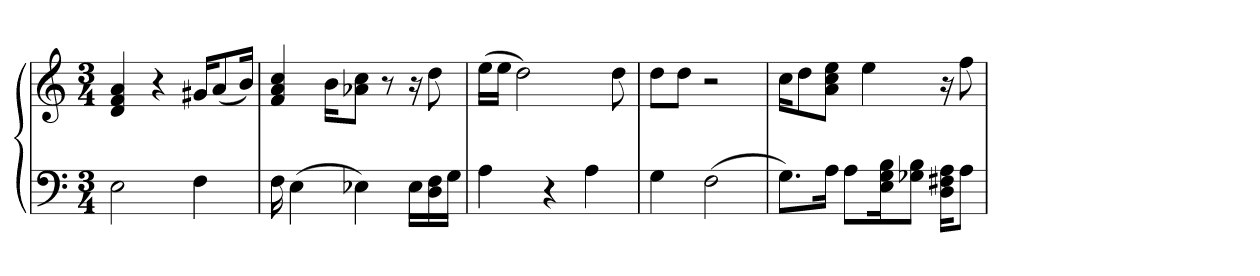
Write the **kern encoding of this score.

**kern	**kern
*part1	*part1
*staff2	*staff1
*clefF4	*clefG2
*k[]	*k[]
*M3/4	*M3/4
=1	=1
2E	4d 4f 4a
.	4r
4F	16g#X/KL
.	(8a/
.	16b/Jk)
=2	=2
16F	4f 4a 4cc
(4E	.
.	16b\KL
4E-X)	8a-X\ 8cc\J
.	8r
16E-\LL	16r
16D\ 16F\	8dd
16G\JJ	.
=3	=3
4A	(16ee\LL
.	16ee\JJ
.	2dd)
4r	.
4A	.
.	8dd
=4	=4
4G	8dd\L
.	8dd\J
(2F	2r
=5	=5
8.G\L)	16cc\KL
.	8dd\
16A\Jk	8a\ 8cc\ 8ee\J
8A\L	.
.	4ee
16E\ 16G\ 16B\K	.
8G-X\ 8B\J	.
16D\ 16F#X\ 16A\KL	16r
8A\J	8ff
=	=
*-	*-
